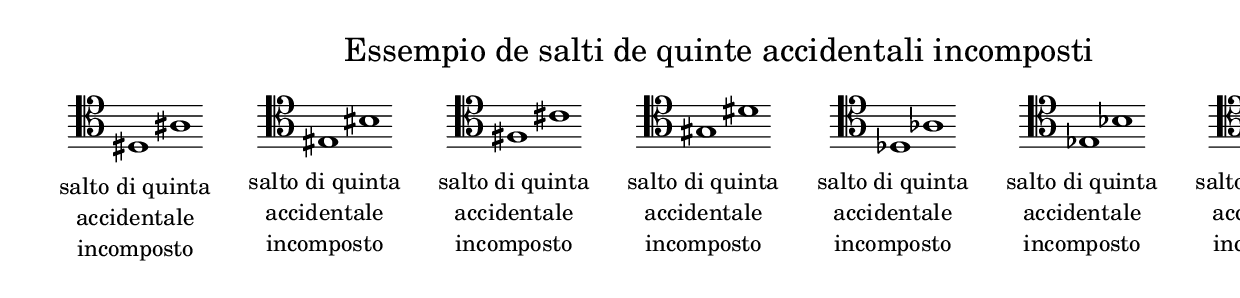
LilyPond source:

\version "2.22.2"

% Auto generated file

\header {
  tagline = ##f
}

dot = {
   \once \override Script.add-stem-support = ##f
   \once \override Script.toward-stem-shift = 0
   \once \override Script.skyline-horizontal-padding = 0
   \once \override Script.direction = 1
   \once \override Script.font-size = 1
}

\markup {
  \center-column {
    \line {
      \center-align
      \fontsize#3 { \concat { \normal-text "Essempio de salti de quinte accidentali incomposti"} }
    }
    \null
    \line {
      \center-column {

        \line {
          \score {
            <<
              \new Staff \with { instrumentName = ""} {
                \override Staff.TimeSignature.stencil = ##f
                \override Staff.NoteHead.style = #'baroque
                \accidentalStyle Score.forget
                \cadenzaOn
                \clef "tenor"
                \key c #`((0 . ,NATURAL) (1 . ,NATURAL) (2 . ,NATURAL)
                          (3 . ,NATURAL) (4 . ,NATURAL) (5 . ,NATURAL)
                          (6 . ,NATURAL))  dis1  ais1 
                \cadenzaOff
              }
            >>
            \layout {
              \context {
                \Score
                \override SpacingSpanner.common-shortest-duration = #(ly:make-moment 1)
              }
            }
          }
        }
        \null
        \line {
          \left-align {  \normal-text "salto di quinta" }
        }
        \line {
          \left-align {  \normal-text "accidentale" }
        }
        \line {
          \left-align {  \normal-text "incomposto" }
        }

      }
      \hspace #3 
      \center-column {

        \line {
          \score {
            <<
              \new Staff \with { instrumentName = ""} {
                \override Staff.TimeSignature.stencil = ##f
                \override Staff.NoteHead.style = #'baroque
                \accidentalStyle Score.forget
                \cadenzaOn
                \clef "tenor"
                \key c #`((0 . ,NATURAL) (1 . ,NATURAL) (2 . ,NATURAL)
                          (3 . ,NATURAL) (4 . ,NATURAL) (5 . ,NATURAL)
                          (6 . ,NATURAL))  eis1  bis1 
                \cadenzaOff
              }
            >>
            \layout {
              \context {
                \Score
                \override SpacingSpanner.common-shortest-duration = #(ly:make-moment 1)
              }
            }
          }
        }
        \null
        \line {
          \left-align {  \normal-text "salto di quinta" }
        }
        \line {
          \left-align {  \normal-text "accidentale" }
        }
        \line {
          \left-align {  \normal-text "incomposto" }
        }

      }
      \hspace #3 
      \center-column {

        \line {
          \score {
            <<
              \new Staff \with { instrumentName = ""} {
                \override Staff.TimeSignature.stencil = ##f
                \override Staff.NoteHead.style = #'baroque
                \accidentalStyle Score.forget
                \cadenzaOn
                \clef "tenor"
                \key c #`((0 . ,NATURAL) (1 . ,NATURAL) (2 . ,NATURAL)
                          (3 . ,NATURAL) (4 . ,NATURAL) (5 . ,NATURAL)
                          (6 . ,NATURAL))  fis1  cis'1 
                \cadenzaOff
              }
            >>
            \layout {
              \context {
                \Score
                \override SpacingSpanner.common-shortest-duration = #(ly:make-moment 1)
              }
            }
          }
        }
        \null
        \line {
          \left-align {  \normal-text "salto di quinta" }
        }
        \line {
          \left-align {  \normal-text "accidentale" }
        }
        \line {
          \left-align {  \normal-text "incomposto" }
        }

      }
      \hspace #3 
      \center-column {

        \line {
          \score {
            <<
              \new Staff \with { instrumentName = ""} {
                \override Staff.TimeSignature.stencil = ##f
                \override Staff.NoteHead.style = #'baroque
                \accidentalStyle Score.forget
                \cadenzaOn
                \clef "tenor"
                \key c #`((0 . ,NATURAL) (1 . ,NATURAL) (2 . ,NATURAL)
                          (3 . ,NATURAL) (4 . ,NATURAL) (5 . ,NATURAL)
                          (6 . ,NATURAL))  gis1  dis'1 
                \cadenzaOff
              }
            >>
            \layout {
              \context {
                \Score
                \override SpacingSpanner.common-shortest-duration = #(ly:make-moment 1)
              }
            }
          }
        }
        \null
        \line {
          \left-align {  \normal-text "salto di quinta" }
        }
        \line {
          \left-align {  \normal-text "accidentale" }
        }
        \line {
          \left-align {  \normal-text "incomposto" }
        }

      }
      \hspace #3 
      \center-column {

        \line {
          \score {
            <<
              \new Staff \with { instrumentName = ""} {
                \override Staff.TimeSignature.stencil = ##f
                \override Staff.NoteHead.style = #'baroque
                \accidentalStyle Score.forget
                \cadenzaOn
                \clef "tenor"
                \key c #`((0 . ,NATURAL) (1 . ,NATURAL) (2 . ,NATURAL)
                          (3 . ,NATURAL) (4 . ,NATURAL) (5 . ,NATURAL)
                          (6 . ,NATURAL))  des1  as1 
                \cadenzaOff
              }
            >>
            \layout {
              \context {
                \Score
                \override SpacingSpanner.common-shortest-duration = #(ly:make-moment 1)
              }
            }
          }
        }
        \null
        \line {
          \left-align {  \normal-text "salto di quinta" }
        }
        \line {
          \left-align {  \normal-text "accidentale" }
        }
        \line {
          \left-align {  \normal-text "incomposto" }
        }

      }
      \hspace #3 
      \center-column {

        \line {
          \score {
            <<
              \new Staff \with { instrumentName = ""} {
                \override Staff.TimeSignature.stencil = ##f
                \override Staff.NoteHead.style = #'baroque
                \accidentalStyle Score.forget
                \cadenzaOn
                \clef "tenor"
                \key c #`((0 . ,NATURAL) (1 . ,NATURAL) (2 . ,NATURAL)
                          (3 . ,NATURAL) (4 . ,NATURAL) (5 . ,NATURAL)
                          (6 . ,NATURAL))  es1  bes1 
                \cadenzaOff
              }
            >>
            \layout {
              \context {
                \Score
                \override SpacingSpanner.common-shortest-duration = #(ly:make-moment 1)
              }
            }
          }
        }
        \null
        \line {
          \left-align {  \normal-text "salto di quinta" }
        }
        \line {
          \left-align {  \normal-text "accidentale" }
        }
        \line {
          \left-align {  \normal-text "incomposto" }
        }

      }
      \hspace #3 
      \center-column {

        \line {
          \score {
            <<
              \new Staff \with { instrumentName = ""} {
                \override Staff.TimeSignature.stencil = ##f
                \override Staff.NoteHead.style = #'baroque
                \accidentalStyle Score.forget
                \cadenzaOn
                \clef "tenor"
                \key c #`((0 . ,NATURAL) (1 . ,NATURAL) (2 . ,NATURAL)
                          (3 . ,NATURAL) (4 . ,NATURAL) (5 . ,NATURAL)
                          (6 . ,NATURAL))  ges1  des'1 
                \cadenzaOff
              }
            >>
            \layout {
              \context {
                \Score
                \override SpacingSpanner.common-shortest-duration = #(ly:make-moment 1)
              }
            }
          }
        }
        \null
        \line {
          \left-align {  \normal-text "salto di quinta" }
        }
        \line {
          \left-align {  \normal-text "accidentale" }
        }
        \line {
          \left-align {  \normal-text "incomposto" }
        }

      }
      \hspace #3 

    }
  }
}